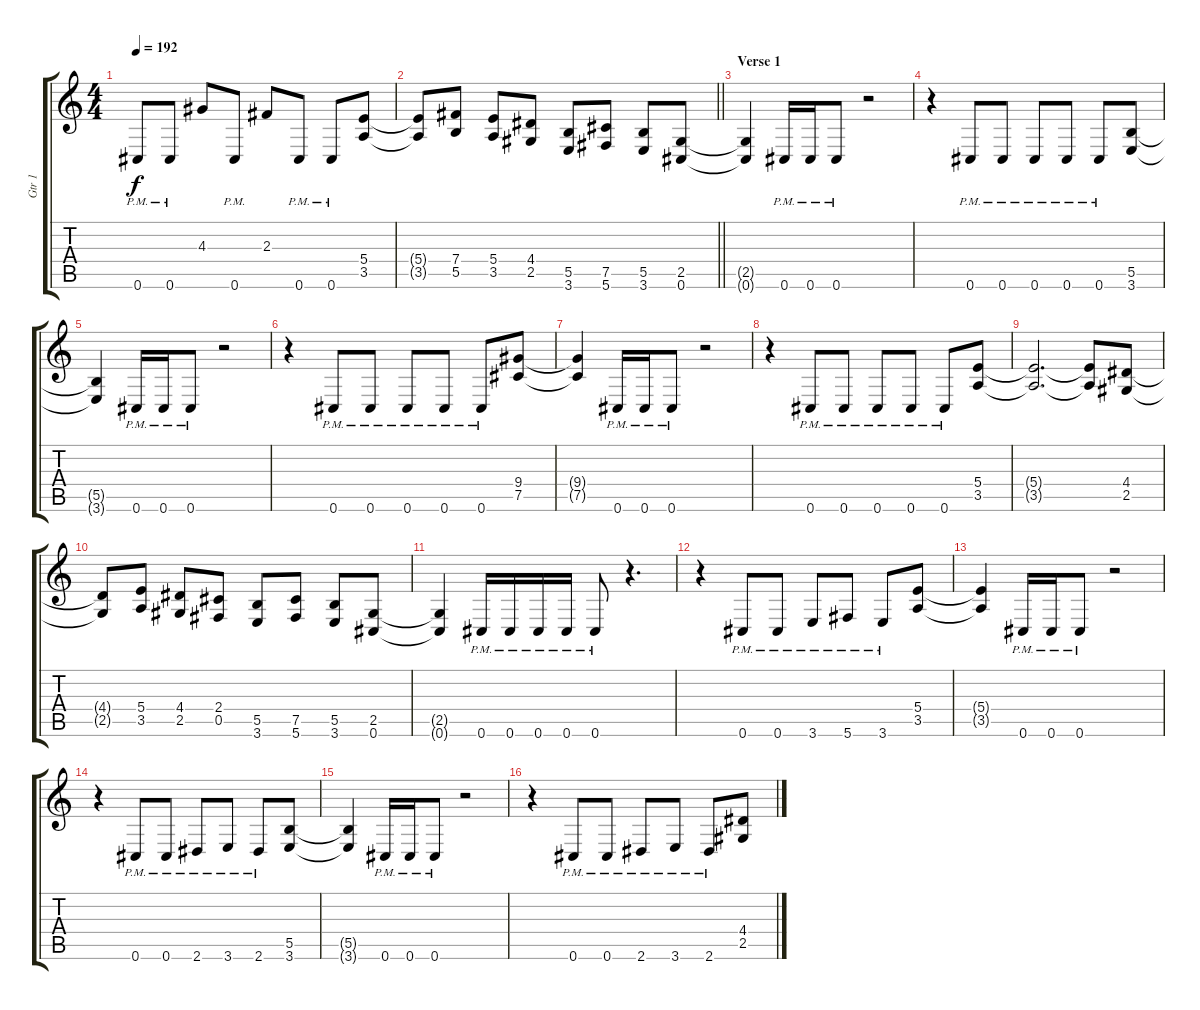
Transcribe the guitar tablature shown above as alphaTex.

\track ("Gtr 1" "Gtr 1") {instrument distortionguitar}
\staff {score tabs}
\tuning (Db4 Ab3 E3 B2 Gb2 Db2) {hide}
\ts (4 4)
\tempo 192
\clef g2
\ks c
0.6{pm}.8{dy f} 0.6{pm}.8 4.3.8 0.6{pm}.8 2.3.8 0.6{pm}.8 0.6{pm}.8 (5.4 3.5).8 |
\barLineRight lightlight
(5.4{t} 3.5{t}).8 (7.4 5.5).8 (5.4 3.5).8 (4.4 2.5).8 (5.5 3.6).8 (7.5 5.6).8 (5.5 3.6).8 (2.5 0.6).8 |
\section ("" "Verse 1")
(2.5{t} 0.6{t}).4 0.6{pm}.16 0.6{pm}.16 0.6{pm}.8 r.2 |
r.4 0.6{pm}.8 0.6{pm}.8 0.6{pm}.8 0.6{pm}.8 0.6{pm}.8 (5.5 3.6).8 |
(5.5{t} 3.6{t}).4 0.6{pm}.16 0.6{pm}.16 0.6{pm}.8 r.2 |
r.4 0.6{pm}.8 0.6{pm}.8 0.6{pm}.8 0.6{pm}.8 0.6{pm}.8 (9.4 7.5).8 |
(9.4{t} 7.5{t}).4 0.6{pm}.16 0.6{pm}.16 0.6{pm}.8 r.2 |
r.4 0.6{pm}.8 0.6{pm}.8 0.6{pm}.8 0.6{pm}.8 0.6{pm}.8 (5.4 3.5).8 |
(5.4{t} 3.5{t}).2{d} (5.4{t} 3.5{t}).8 (4.4 2.5).8 |
(4.4{t} 2.5{t}).8 (5.4 3.5).8 (4.4 2.5).8 (2.4 0.5).8 (5.5 3.6).8 (7.5 5.6).8 (5.5 3.6).8 (2.5 0.6).8 |
(2.5{t} 0.6{t}).4 0.6{pm}.16 0.6{pm}.16 0.6{pm}.16 0.6{pm}.16 0.6{pm}.8 r.4{d} |
r.4 0.6{pm}.8 0.6{pm}.8 3.6{pm}.8 5.6{pm}.8 3.6{pm}.8 (5.4 3.5).8 |
(5.4{t} 3.5{t}).4 0.6{pm}.16 0.6{pm}.16 0.6{pm}.8 r.2 |
r.4 0.6{pm}.8 0.6{pm}.8 2.6{pm}.8 3.6{pm}.8 2.6{pm}.8 (5.5 3.6).8 |
(5.5{t} 3.6{t}).4 0.6{pm}.16 0.6{pm}.16 0.6{pm}.8 r.2 |
r.4 0.6{pm}.8 0.6{pm}.8 2.6{pm}.8 3.6{pm}.8 2.6{pm}.8 (4.4 2.5).8
